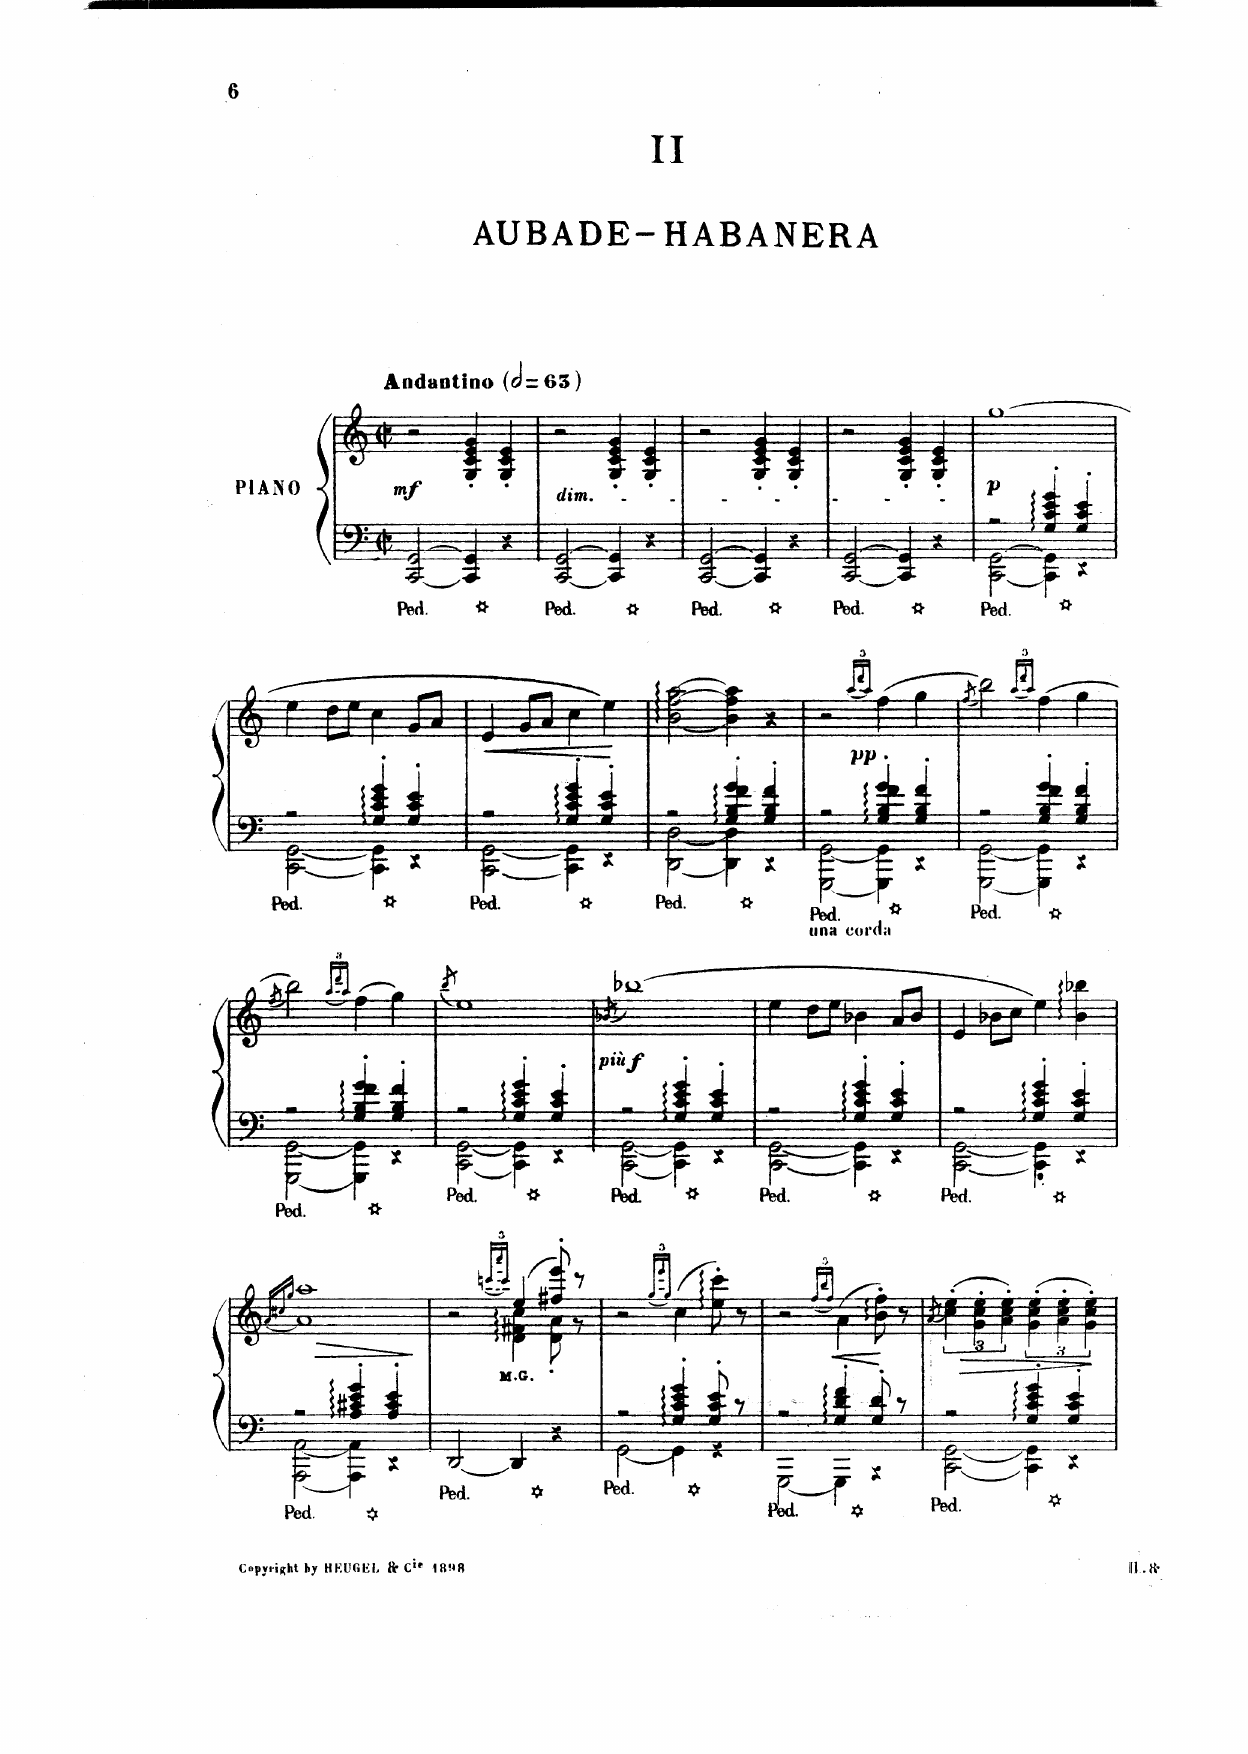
**kern	**kern	**dynam	**kern
*part2	*part2	*part2	*part1
*staff3	*staff2	*staff2/3	*staff1
*I"Piano	*	*	*I"Voice
*I'Pno	*	*	*
*clefF4	*clefG2	*	*clefG2
*k[]	*k[]	*	*k[]
*M2/2	*M2/2	*	*M2/2
*met(c|)	*met(c|)	*	*met(c|)
*MM126	*MM126	*	*MM126
=1	=1	=1	=1
!	!	!	!LO:TX:a:B:t=Andantino
!	!	!LO:DY:b	!
[2CC/ [2GG/	2r	mf	1r
4CC/] 4GG/]	4G/' 4c/' 4e/' 4g/'	.	.
4r	4G/' 4c/' 4e/'	.	.
=2	=2	=2	=2
!	!LO:TX:b:i:t=dim.	!	!
[2CC/ [2GG/	2r	.	1r
4CC/] 4GG/]	4G/' 4c/' 4e/' 4g/'	.	.
4r	4G/' 4c/' 4e/'	.	.
=3	=3	=3	=3
[2CC/ [2GG/	2r	.	1r
4CC/] 4GG/]	4G/' 4c/' 4e/' 4g/'	.	.
4r	4G/' 4c/' 4e/'	.	.
=4	=4	=4	=4
[2CC/ [2GG/	2r	.	1r
4CC/] 4GG/]	4G/' 4c/' 4e/' 4g/'	.	.
4r	4G/' 4c/' 4e/'	.	.
=5	=5	=5	=5
*^	*	*	*
!	!	!	!LO:DY:b	!
2r	[2CC\ [2GG\	(1gg	p	1r
4G/' 4c/' 4e/' 4g/'	4CC\] 4GG\]	.	.	.
4G/' 4c/' 4e/'	4r	.	.	.
=6	=6	=6	=6	=6
2r	[2CC\ [2GG\	4ee\	.	1r
.	.	8dd\L	.	.
.	.	8ee\J	.	.
4G/' 4c/' 4e/' 4g/'	4CC\] 4GG\]	4cc\	.	.
4G/' 4c/' 4e/'	4r	8g/L	.	.
.	.	8a/J	.	.
=7	=7	=7	=7	=7
!	!	!	!LO:HP:b	!
2r	[2CC\ [2GG\	4e/	<	1r
.	.	8g/L	.	.
.	.	8a/J	.	.
4G/' 4c/' 4e/' 4g/'	4CC\] 4GG\]	4cc\	.	.
4G/' 4c/' 4e/'	4r	4ee\)	.	.
*v	*v	*	*	*
.	.	[	.
=8	=8	=8	=8
*^	*	*	*
2r	[2DD\ [2D\	[2b\ [2ff\ [2aa\	.	1r
4G/' 4B/' 4f/' 4g/'	4DD\] 4D\]	4b\] 4ff\] 4aa\]	.	.
4G/' 4B/' 4f/'	4r	4r	.	.
=9	=9	=9	=9	=9
!LO:TX:b:t=una corda	!	!	!	!
2r	[2GGG\ [2GG\	2r	.	1r
.	.	(16qaa/LL	.	.
.	.	16qddd/)	.	.
.	.	16qaa/JJ	.	.
!	!	!	!LO:DY:b	!
4G/' 4B/' 4f/' 4g/'	4GGG\] 4GG\]	(4ff\	pp	.
4G/' 4B/' 4f/'	4r	4gg\	.	.
=10	=10	=10	=10	=10
.	.	(8qff/	.	.
2r	[2GGG\ [2GG\	2bb\))	.	1r
.	.	(16qaa/LL	.	.
.	.	16qddd/)	.	.
.	.	16qaa/JJ	.	.
4G/' 4B/' 4f/' 4g/'	4GGG\] 4GG\]	(4ff\	.	.
4G/' 4B/' 4f/'	4r	4gg\	.	.
=11	=11	=11	=11	=11
.	.	(8qff/	.	.
2r	[2GGG\ [2GG\	2bb\))	.	1r
.	.	(16qaa/LL	.	.
.	.	16qddd/)	.	.
.	.	16qaa/JJ	.	.
4G/' 4B/' 4f/' 4g/'	4GGG\] 4GG\]	(>4ff\	.	.
4G/' 4B/' 4f/'	4r	4gg\)	.	.
=12	=12	=12	=12	=12
.	.	(8qbb/	.	.
2r	[2CC\ [2GG\	1ee)	.	1r
4G/' 4c/' 4e/' 4g/'	4CC\] 4GG\]	.	.	.
4G/' 4c/' 4e/'	4r	.	.	.
=13	=13	=13	=13	=13
.	.	((8qb-X/	.	.
!	!	!	!LO:DY:b	!
!	!	!	!LO:DY:n=1:b	!
2r	[2CC\ [2GG\	1bb-X)	other-dynamics f	1r
4G/' 4c/' 4e/' 4g/'	4CC\] 4GG\]	.	.	.
4G/' 4c/' 4e/'	4r	.	.	.
=14	=14	=14	=14	=14
2r	[2CC\ [2GG\	4ee\	.	1r
.	.	8dd\L	.	.
.	.	8ee\J	.	.
4G/' 4c/' 4e/' 4g/'	4CC\] 4GG\]	4b-X\	.	.
4G/' 4c/' 4e/'	4r	8a/L	.	.
.	.	8b-/J	.	.
=15	=15	=15	=15	=15
2r	[2CC\ [2GG\	4e/	.	1r
.	.	8b-X\L	.	.
.	.	8cc\J	.	.
4G/' 4c/' 4e/' 4g/'	4CC\] 4GG\]	4ee\)	.	.
4G/' 4c/' 4e/'	4r	4b-\ 4bb-X\	.	.
=16	=16	=16	=16	=16
.	.	(16qa/LL	.	.
.	.	16qcc#X/)	.	.
.	.	16qgg/JJ	.	.
2r	[2AAA\ [2AA\	1a 1aa	.	1r
4A/' 4c#X/' 4e/' 4g/'	4AAA\] 4AA\]	.	.	.
4A/' 4c#/' 4e/'	4r	.	.	.
*v	*v	*	*	*
=17	=17	=17	=17
*	*^	*	*
[2DD/	2r	2ryy	.	1r
.	(16qcccn/LL	.	.	.
.	16qaaa/	.	.	.
.	16qccc/JJ)	.	.	.
!	!LO:TX:b:t=M.G.	!	!	!
4DD/]	(>4ee/	4d\ 4f#X\ 4cc\	.	.
4r	8ff#X/'> 8eee/'>)	8d\' 8a\'	.	.
.	8r	8r	.	.
*	*v	*v	*	*
=18	=18	=18	=18
*^	*	*	*
2r	[2GG\	2r	.	1r
.	.	(16qgg/LL	.	.
.	.	16qeee/)	.	.
.	.	16qgg/JJ	.	.
4G/' 4c/' 4e/' 4g/'	4GG\]	(>4cc\	.	.
8G/' 8c/' 8e/'	4r	8ee\'> 8ccc\'>)	.	.
8r	.	8r	.	.
=19	=19	=19	=19	=19
2r	[2GGG\	2r	.	1r
.	.	(16qff/LL	.	.
.	.	16qbb/)	.	.
.	.	16qff/JJ	.	.
4G/' 4d/' 4f/'	4GGG\]	(>4a\	.	.
8G/' 8d/'	4r	8b\'> 8ff\'>)	.	.
8r	.	8r	.	.
=20	=20	=20	=20	=20
.	.	(8qa/	.	.
2r	[2CC\ [2GG\	6cc\' 6ee\')	.	1r
.	.	6g\' 6cc\' 6ee\'	.	.
.	.	6a\' 6cc\' 6ee\'	.	.
4G/' 4c/' 4e/' 4g/'	4CC\] 4GG\]	6g\' 6cc\' 6ee\'	.	.
.	.	6a\' 6cc\' 6ee\'	.	.
4G/' 4c/' 4e/'	4r	.	.	.
.	.	6g\' 6cc\' 6ee\'	.	.
*v	*v	*	*	*
=	=	=	=
*-	*-	*-	*-
